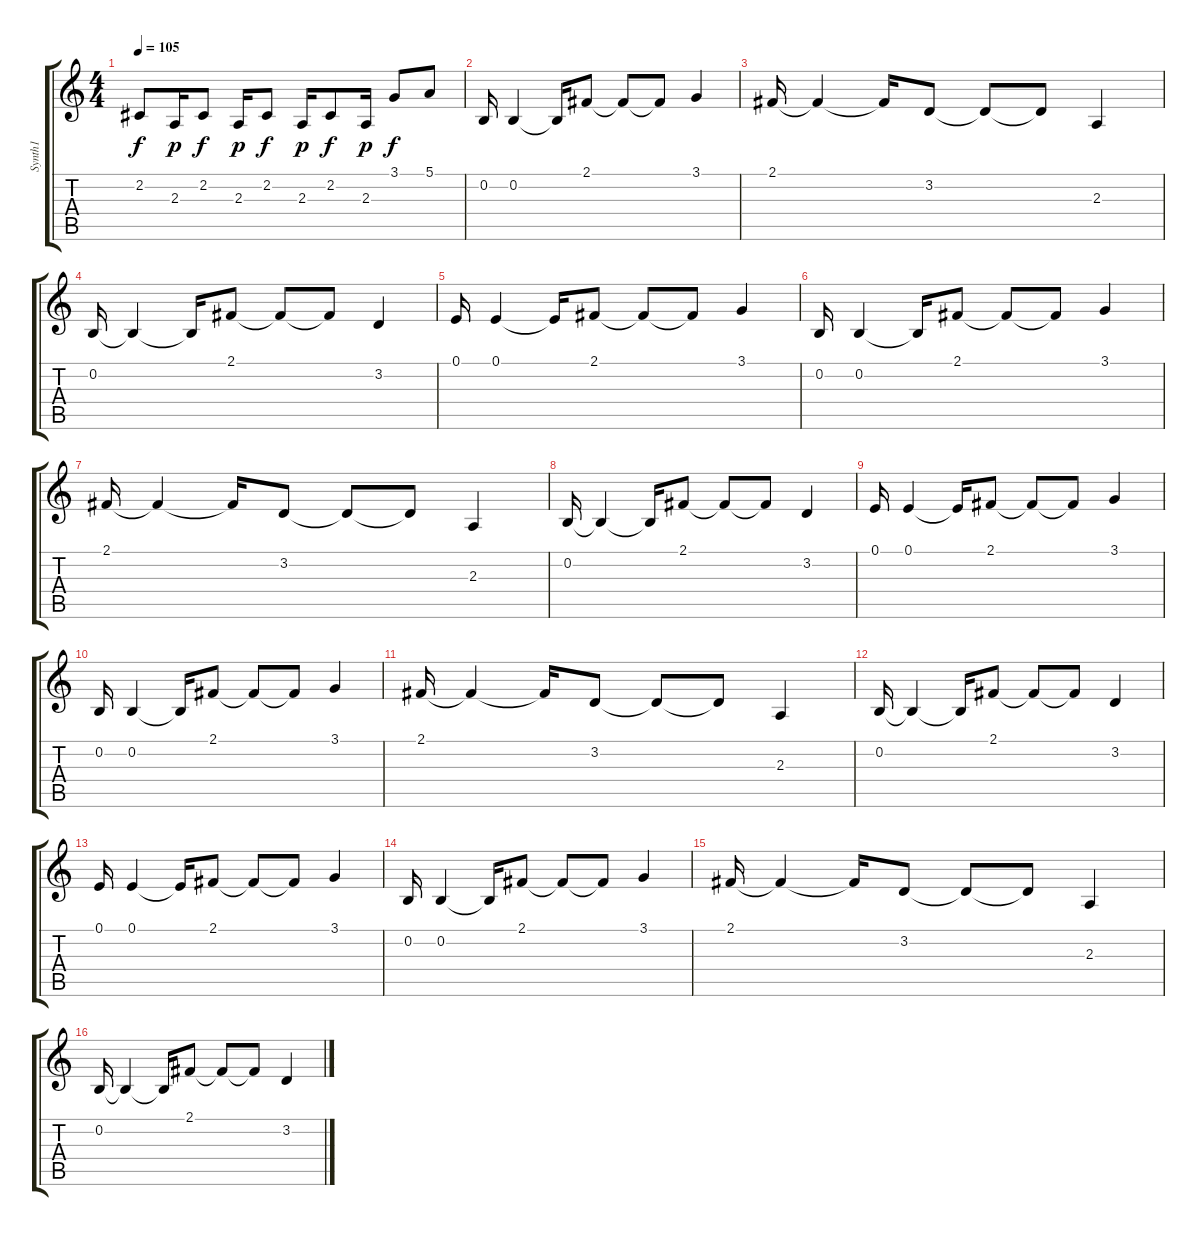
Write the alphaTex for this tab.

\track ("Synth1" "Synth1") {instrument drawbarorgan}
\staff {score tabs}
\tuning (E4 B3 G3 D3 A2 E2) {hide}
\ts (4 4)
\tempo 105
\clef g2
\ks c
2.2.8{dy f} 2.3.16{dy p} 2.2.8{dy f} 2.3.16{dy p} 2.2.8{dy f} 2.3.16{dy p} 2.2.8{dy f} 2.3.16{dy p} 3.1.8{dy f} 5.1.8 |
0.2.16 0.2.4 0.2{t}.16 2.1.8 2.1{t}.8 2.1{t}.8 3.1.4 |
2.1.16 2.1{t}.4 2.1{t}.16 3.2.8 3.2{t}.8 3.2{t}.8 2.3.4 |
0.2.16 0.2{t}.4 0.2{t}.16 2.1.8 2.1{t}.8 2.1{t}.8 3.2.4 |
0.1.16 0.1.4 0.1{t}.16 2.1.8 2.1{t}.8 2.1{t}.8 3.1.4 |
0.2.16 0.2.4 0.2{t}.16 2.1.8 2.1{t}.8 2.1{t}.8 3.1.4 |
2.1.16 2.1{t}.4 2.1{t}.16 3.2.8 3.2{t}.8 3.2{t}.8 2.3.4 |
0.2.16 0.2{t}.4 0.2{t}.16 2.1.8 2.1{t}.8 2.1{t}.8 3.2.4 |
0.1.16 0.1.4 0.1{t}.16 2.1.8 2.1{t}.8 2.1{t}.8 3.1.4 |
0.2.16 0.2.4 0.2{t}.16 2.1.8 2.1{t}.8 2.1{t}.8 3.1.4 |
2.1.16 2.1{t}.4 2.1{t}.16 3.2.8 3.2{t}.8 3.2{t}.8 2.3.4 |
0.2.16 0.2{t}.4 0.2{t}.16 2.1.8 2.1{t}.8 2.1{t}.8 3.2.4 |
0.1.16 0.1.4 0.1{t}.16 2.1.8 2.1{t}.8 2.1{t}.8 3.1.4 |
0.2.16 0.2.4 0.2{t}.16 2.1.8 2.1{t}.8 2.1{t}.8 3.1.4 |
2.1.16 2.1{t}.4 2.1{t}.16 3.2.8 3.2{t}.8 3.2{t}.8 2.3.4 |
0.2.16 0.2{t}.4 0.2{t}.16 2.1.8 2.1{t}.8 2.1{t}.8 3.2.4
